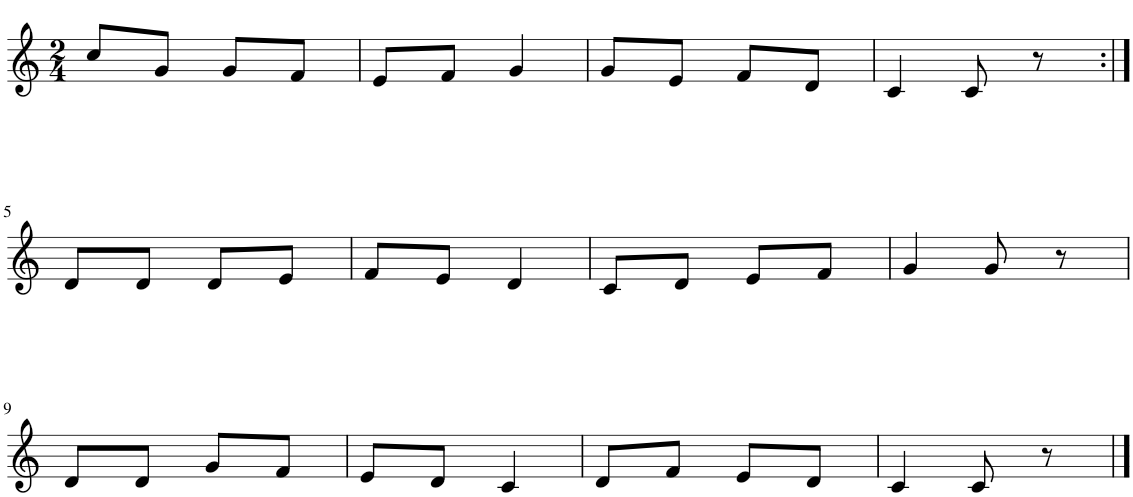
**kern
*part1
*staff1
*I"Choir
*I'Ch
*clefG2
*k[]
*M2/4
=1
8cc/L
8g/J
8g/L
8f/J
=2
8e/L
8f/J
4g/
=3
8g/L
8e/J
8f/L
8d/J
=4
4c/
8c/
8r
!!LO:LB:g=z
=5:|!
8d/L
8d/J
8d/L
8e/J
=6
8f/L
8e/J
4d/
=7
8c/L
8d/J
8e/L
8f/J
=8
4g/
8g/
8r
!!LO:LB:g=z
=9
8d/L
8d/J
8g/L
8f/J
=10
8e/L
8d/J
4c/
=11
8d/L
8f/J
8e/L
8d/J
=12
4c/
8c/
8r
==
*-
